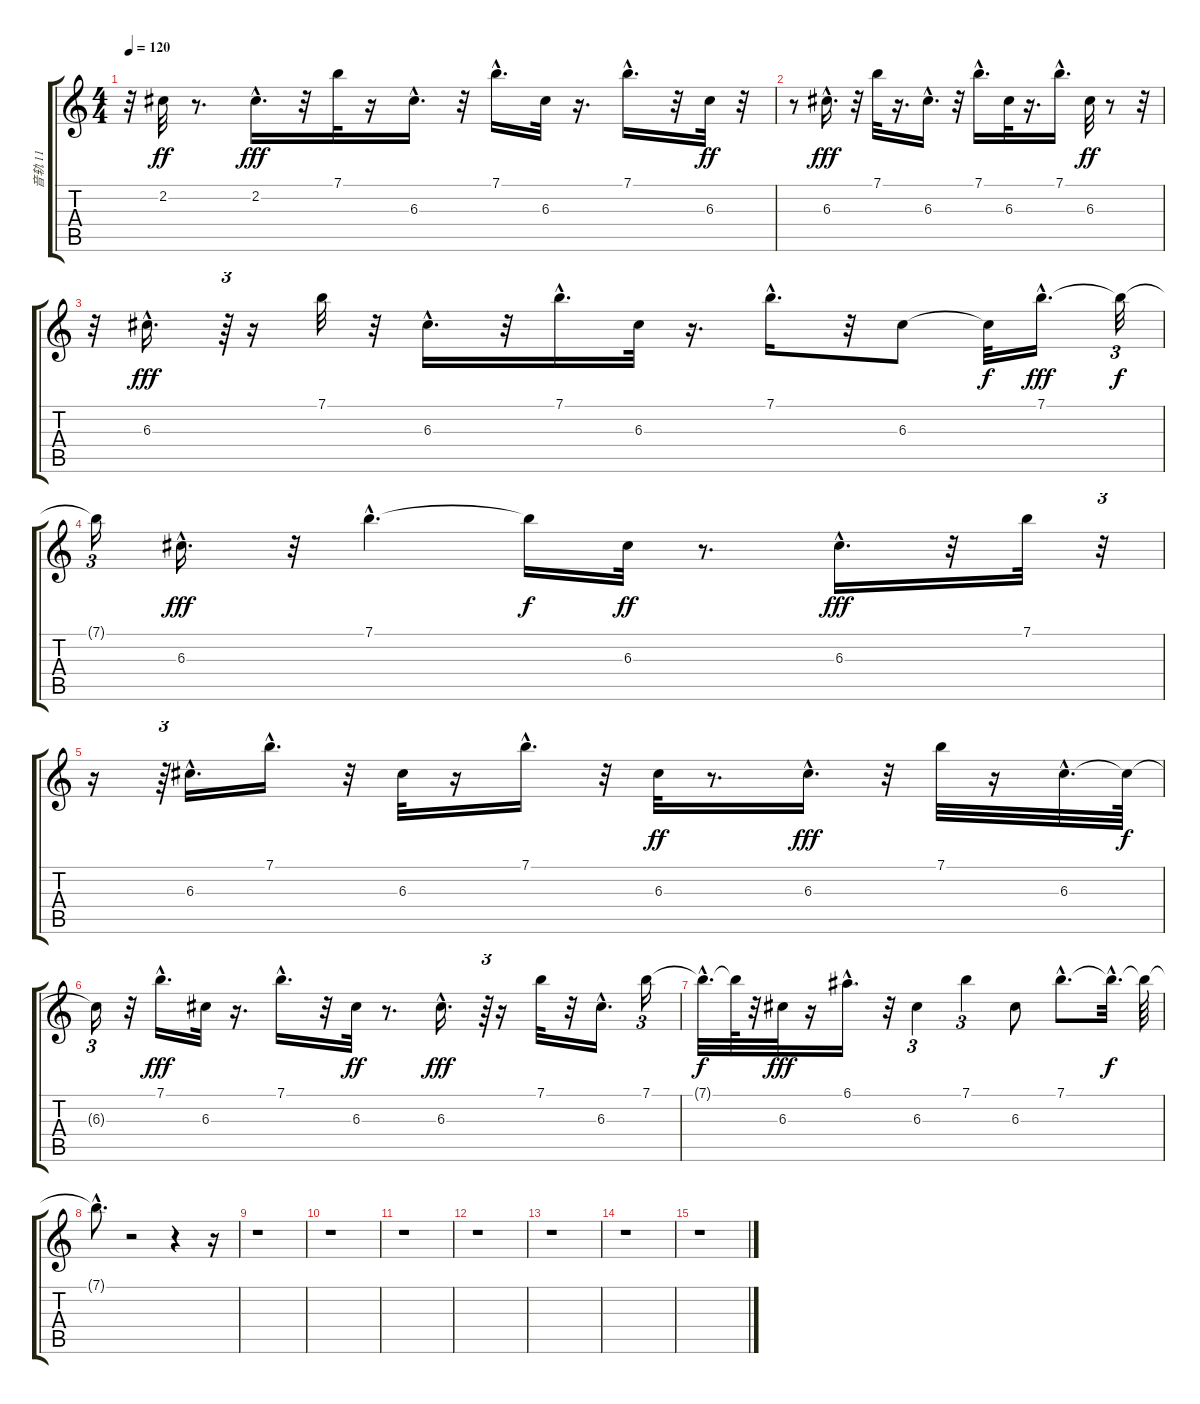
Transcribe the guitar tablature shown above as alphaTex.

\track ("音轨 11" "音轨 11") {instrument distortionguitar}
\staff {score tabs}
\tuning (E4 B3 G3 D3 A2 E2) {hide}
\ts (4 4)
\tempo 120
\clef g2
\ks c
r.32{dy ff instrument distortionguitar} 2.2.32 r.8{d} 2.2{hac}.16{d dy fff} r.32 7.1.32 r.16 6.3{hac}.16{d} r.32 7.1{hac}.16{d} 6.3.32 r.16{d} 7.1{hac}.16{d} r.32 6.3.32{dy ff} r.32 |
r.8 6.3{hac}.16{d dy fff} r.32 7.1.32 r.16{d} 6.3{hac}.16{d} r.32 7.1{hac}.16{d} 6.3.32 r.16{d} 7.1{hac}.16{d} 6.3.32{dy ff} r.8 r.32 |
r.32 6.3{hac}.16{d dy fff} r.64{tu (3 2)} r.16 7.1.32 r.32 6.3{hac}.16{d} r.32 7.1{hac}.16{d} 6.3.32 r.16{d} 7.1{hac}.16{d} r.32 6.3.8 6.3{t}.32{dy f} 7.1{hac}.16{d dy fff} 7.1{t}.32{tu (3 2) dy f} |
7.1{t}.16{tu (3 2)} 6.3{hac}.16{d dy fff} r.32 7.1{hac}.4{d} 7.1{t}.16{dy f} 6.3.32{dy ff} r.8{d} 6.3{hac}.16{d dy fff} r.32 7.1.32 r.32{tu (3 2)} |
r.16 r.64{tu (3 2)} 6.3{hac}.16{d} 7.1{hac}.16{d} r.32 6.3.32 r.16 7.1{hac}.16{d} r.32 6.3.32{dy ff} r.8{d} 6.3{hac}.16{d dy fff} r.32 7.1.32 r.16 6.3{hac}.32{d} 6.3{t}.64{dy f} |
6.3{t}.16{tu (3 2)} r.32 7.1{hac}.16{d dy fff} 6.3.32 r.16{d} 7.1{hac}.16{d} r.32 6.3.32{dy ff} r.8{d} 6.3{hac}.16{d dy fff} r.64{tu (3 2)} r.16 7.1.32 r.32 6.3{hac}.16{d} 7.1.16{tu (3 2)} |
7.1{hac t}.32{d dy f} 7.1{t}.64 r.32 6.3.32{dy fff} r.16 6.1{hac}.16{d} r.32 6.3.4{tu (3 2)} 7.1.4{tu (3 2)} 6.3.8 7.1{hac}.8{d} 7.1{hac t}.32{d dy f} 7.1{t}.64 |
7.1{hac t}.8{d} r.2 r.4 r.16 |
r.1 |
r.1 |
r.1 |
r.1 |
r.1 |
r.1 |
r.1
